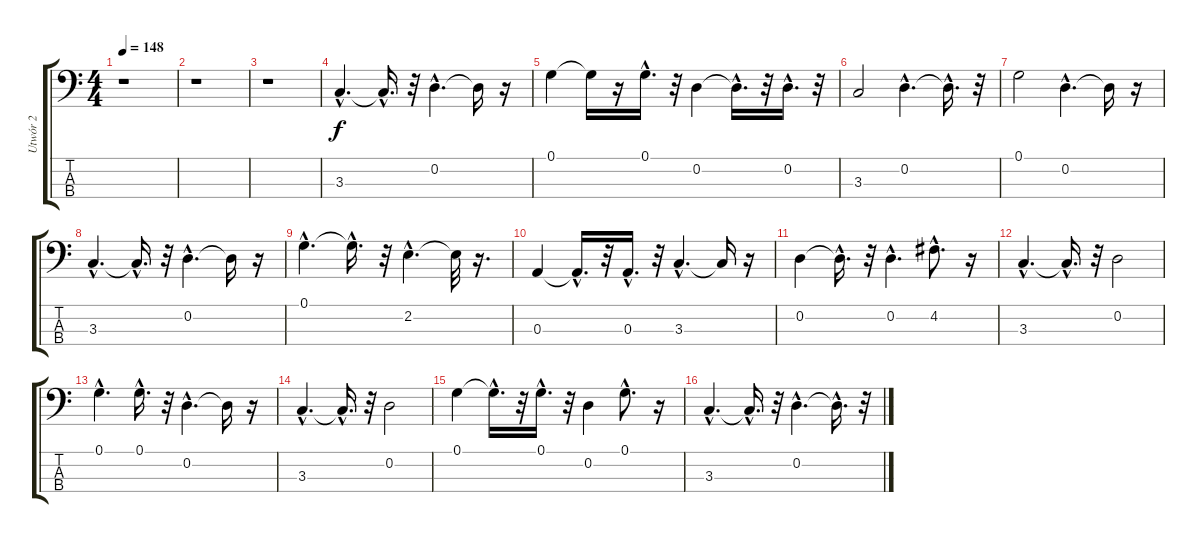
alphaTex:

\track ("Utwór 2" "Utwór 2") {instrument fretlessbass}
\staff {score tabs}
\tuning (G2 D2 A1 E1) {hide}
\ts (4 4)
\tempo 148
\clef f4
\ks c
r.1{dy f} |
r.1 |
r.1 |
3.3{hac}.4{d} 3.3{hac t}.16{d} r.32 0.2{hac}.4{d} 0.2{t}.16 r.16 |
0.1.4 0.1{t}.16 r.16 0.1{hac}.16{d} r.32 0.2.4 0.2{hac t}.16{d} r.32 0.2{hac}.16{d} r.32 |
3.3.2 0.2{hac}.4{d} 0.2{hac t}.16{d} r.32 |
0.1.2 0.2{hac}.4{d} 0.2{t}.16 r.16 |
3.3{hac}.4{d} 3.3{hac t}.16{d} r.32 0.2{hac}.4{d} 0.2{t}.16 r.16 |
0.1{hac}.4{d} 0.1{hac t}.16{d} r.32 2.2{hac}.4{d} 2.2{t}.32 r.16{d} |
0.3.4 0.3{hac t}.16{d} r.32 0.3{hac}.16{d} r.32 3.3{hac}.4{d} 3.3{t}.16 r.16 |
0.2.4 0.2{hac t}.16{d} r.32 0.2{hac}.4{d} 4.2{hac}.8{d} r.16 |
3.3{hac}.4{d} 3.3{hac t}.16{d} r.32 0.2.2 |
0.1{hac}.4{d} 0.1{hac}.16{d} r.32 0.2{hac}.4{d} 0.2{t}.16 r.16 |
3.3{hac}.4{d} 3.3{hac t}.16{d} r.32 0.2.2 |
0.1.4 0.1{hac t}.16{d} r.32 0.1{hac}.16{d} r.32 0.2.4 0.1{hac}.8{d} r.16 |
3.3{hac}.4{d} 3.3{hac t}.16{d} r.32 0.2{hac}.4{d} 0.2{hac t}.16{d} r.32
